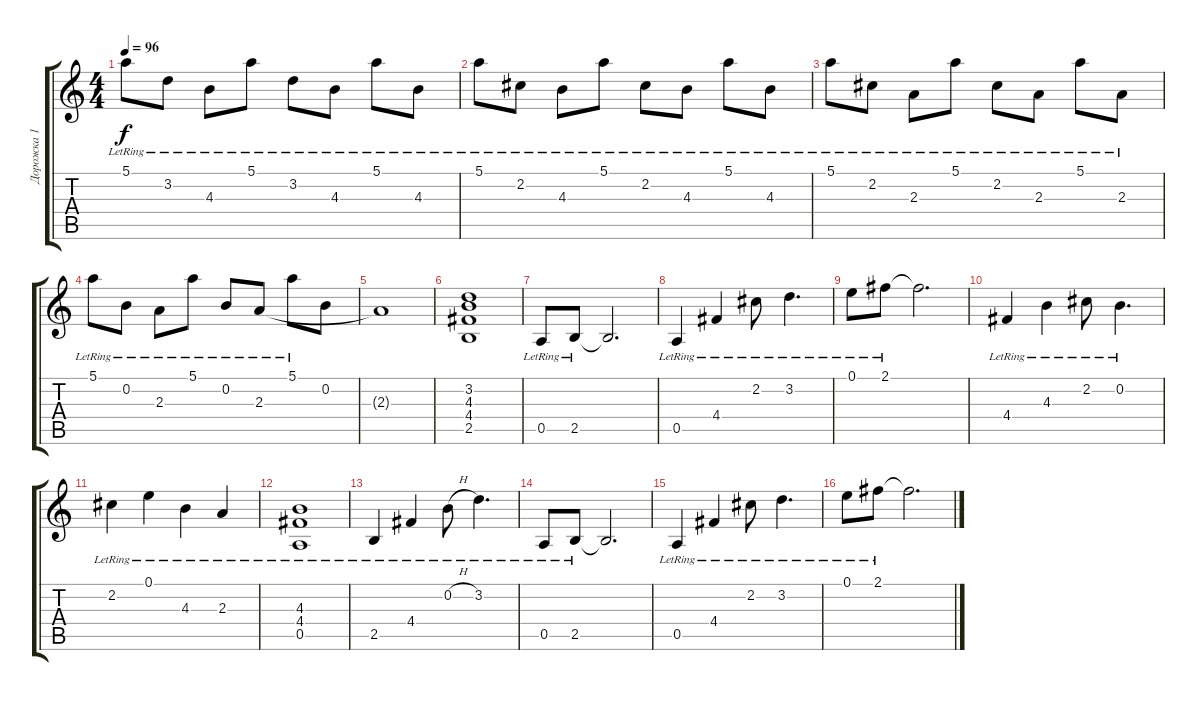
\track ("Дорожка 1" "Дорожка 1") {solo instrument acousticguitarsteel}
\staff {score tabs}
\tuning (E4 B3 G3 D3 A2 E2) {hide}
\ts (4 4)
\tempo 96
\clef g2
\ks c
5.1{lr}.8{dy f} 3.2{lr}.8 4.3{lr}.8 5.1{lr}.8 3.2{lr}.8 4.3{lr}.8 5.1{lr}.8 4.3{lr}.8 |
5.1{lr}.8 2.2{lr}.8 4.3{lr}.8 5.1{lr}.8 2.2{lr}.8 4.3{lr}.8 5.1{lr}.8 4.3{lr}.8 |
5.1{lr}.8 2.2{lr}.8 2.3{lr}.8 5.1{lr}.8 2.2{lr}.8 2.3{lr}.8 5.1{lr}.8 2.3{lr}.8 |
5.1{lr}.8 0.2{lr}.8 2.3{lr}.8 5.1{lr}.8 0.2{lr}.8 2.3{lr}.8 5.1{lr}.8 0.2.8 |
2.3{t}.1 |
(3.2 4.3 4.4 2.5).1 |
0.5{lr}.8 2.5{lr}.8 2.5{t}.2{d} |
0.5{lr}.4 4.4{lr}.4 2.2{lr}.8 3.2{lr}.4{d} |
0.1{lr}.8 2.1{lr}.8 2.1{t}.2{d} |
4.4{lr}.4 4.3{lr}.4 2.2{lr}.8 0.2{lr}.4{d} |
2.2{lr}.4 0.1{lr}.4 4.3{lr}.4 2.3{lr}.4 |
(4.3{lr} 4.4{lr} 0.5{lr}).1 |
2.5{lr}.4 4.4{lr}.4 0.2{h lr}.8 3.2{lr}.4{d} |
0.5{lr}.8 2.5{lr}.8 2.5{t}.2{d} |
0.5{lr}.4 4.4{lr}.4 2.2{lr}.8 3.2{lr}.4{d} |
0.1{lr}.8 2.1{lr}.8 2.1{t}.2{d}
